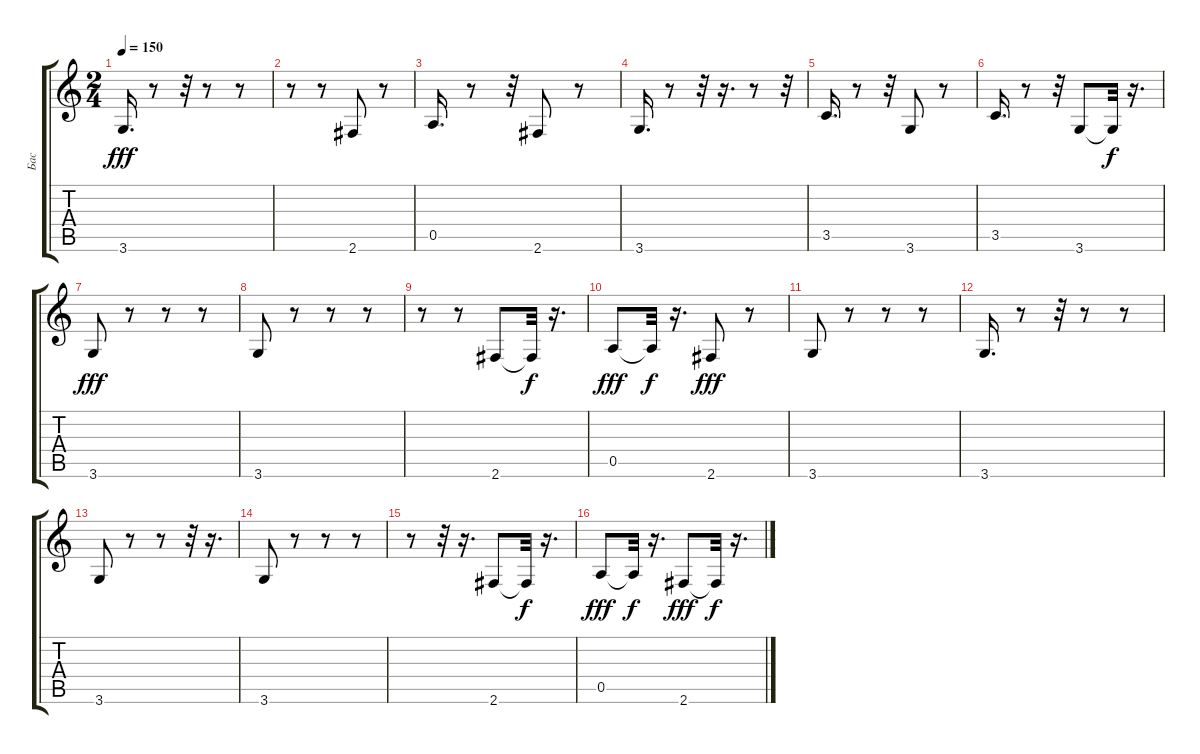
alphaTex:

\track ("Бас" "Бас") {instrument fretlessbass}
\staff {score tabs}
\tuning (E4 B3 G3 D3 A2 E2) {hide}
\ts (2 4)
\tempo 150
\clef g2
\ks c
3.6.16{d dy fff} r.8 r.32 r.8 r.8 |
r.8 r.8 2.6.8 r.8 |
0.5.16{d} r.8 r.32 2.6.8 r.8 |
3.6.16{d} r.8 r.32 r.16{d} r.8 r.32 |
3.5.16{d} r.8 r.32 3.6.8 r.8 |
3.5.16{d} r.8 r.32 3.6.8 3.6{t}.32{dy f} r.16{d} |
3.6.8{dy fff} r.8 r.8 r.8 |
3.6.8 r.8 r.8 r.8 |
r.8 r.8 2.6.8 2.6{t}.32{dy f} r.16{d} |
0.5.8{dy fff} 0.5{t}.32{dy f} r.16{d} 2.6.8{dy fff} r.8 |
3.6.8 r.8 r.8 r.8 |
3.6.16{d} r.8 r.32 r.8 r.8 |
3.6.8 r.8 r.8 r.32 r.16{d} |
3.6.8 r.8 r.8 r.8 |
r.8 r.32 r.16{d} 2.6.8 2.6{t}.32{dy f} r.16{d} |
0.5.8{dy fff} 0.5{t}.32{dy f} r.16{d} 2.6.8{dy fff} 2.6{t}.32{dy f} r.16{d}
